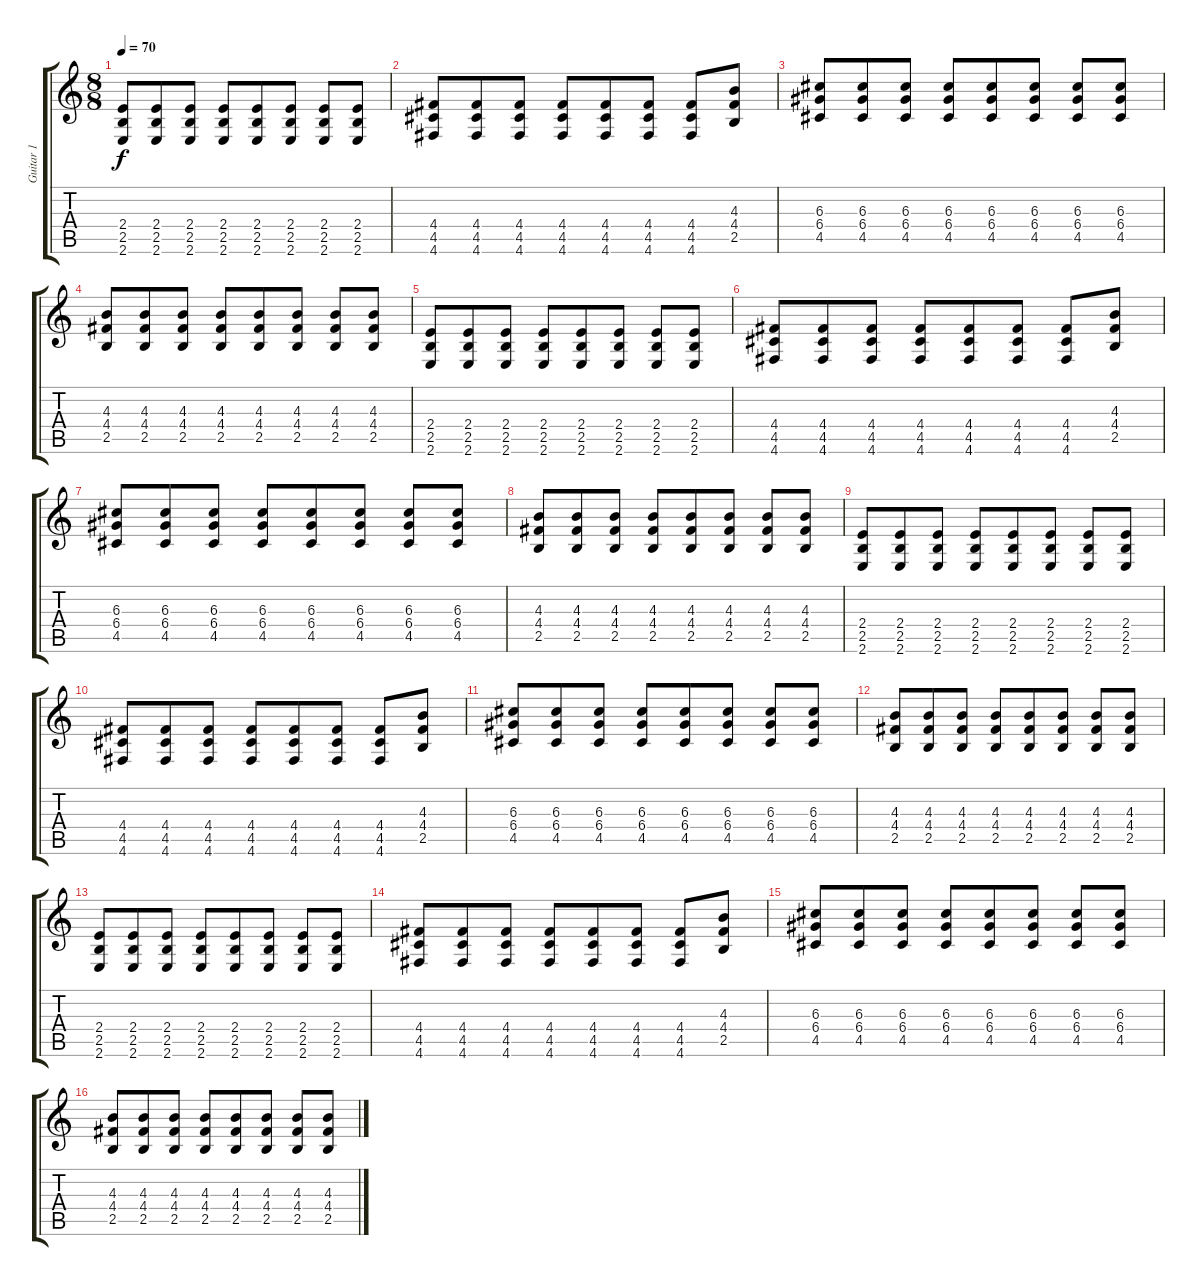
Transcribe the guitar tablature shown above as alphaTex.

\track ("Guitar 1" "Guitar 1") {instrument distortionguitar}
\staff {score tabs}
\tuning (E4 B3 G3 D3 A2 D2) {hide}
\ts (8 8)
\tempo 70
\clef g2
\ks c
(2.4 2.5 2.6).8{dy f} (2.4 2.5 2.6).8 (2.4 2.5 2.6).8 (2.4 2.5 2.6).8 (2.4 2.5 2.6).8 (2.4 2.5 2.6).8 (2.4 2.5 2.6).8 (2.4 2.5 2.6).8 |
(4.4 4.5 4.6).8 (4.4 4.5 4.6).8 (4.4 4.5 4.6).8 (4.4 4.5 4.6).8 (4.4 4.5 4.6).8 (4.4 4.5 4.6).8 (4.4 4.5 4.6).8 (4.3 4.4 2.5).8 |
(6.3 6.4 4.5).8 (6.3 6.4 4.5).8 (6.3 6.4 4.5).8 (6.3 6.4 4.5).8 (6.3 6.4 4.5).8 (6.3 6.4 4.5).8 (6.3 6.4 4.5).8 (6.3 6.4 4.5).8 |
(4.3 4.4 2.5).8 (4.3 4.4 2.5).8 (4.3 4.4 2.5).8 (4.3 4.4 2.5).8 (4.3 4.4 2.5).8 (4.3 4.4 2.5).8 (4.3 4.4 2.5).8 (4.3 4.4 2.5).8 |
(2.4 2.5 2.6).8 (2.4 2.5 2.6).8 (2.4 2.5 2.6).8 (2.4 2.5 2.6).8 (2.4 2.5 2.6).8 (2.4 2.5 2.6).8 (2.4 2.5 2.6).8 (2.4 2.5 2.6).8 |
(4.4 4.5 4.6).8 (4.4 4.5 4.6).8 (4.4 4.5 4.6).8 (4.4 4.5 4.6).8 (4.4 4.5 4.6).8 (4.4 4.5 4.6).8 (4.4 4.5 4.6).8 (4.3 4.4 2.5).8 |
(6.3 6.4 4.5).8 (6.3 6.4 4.5).8 (6.3 6.4 4.5).8 (6.3 6.4 4.5).8 (6.3 6.4 4.5).8 (6.3 6.4 4.5).8 (6.3 6.4 4.5).8 (6.3 6.4 4.5).8 |
(4.3 4.4 2.5).8 (4.3 4.4 2.5).8 (4.3 4.4 2.5).8 (4.3 4.4 2.5).8 (4.3 4.4 2.5).8 (4.3 4.4 2.5).8 (4.3 4.4 2.5).8 (4.3 4.4 2.5).8 |
(2.4 2.5 2.6).8 (2.4 2.5 2.6).8 (2.4 2.5 2.6).8 (2.4 2.5 2.6).8 (2.4 2.5 2.6).8 (2.4 2.5 2.6).8 (2.4 2.5 2.6).8 (2.4 2.5 2.6).8 |
(4.4 4.5 4.6).8 (4.4 4.5 4.6).8 (4.4 4.5 4.6).8 (4.4 4.5 4.6).8 (4.4 4.5 4.6).8 (4.4 4.5 4.6).8 (4.4 4.5 4.6).8 (4.3 4.4 2.5).8 |
(6.3 6.4 4.5).8 (6.3 6.4 4.5).8 (6.3 6.4 4.5).8 (6.3 6.4 4.5).8 (6.3 6.4 4.5).8 (6.3 6.4 4.5).8 (6.3 6.4 4.5).8 (6.3 6.4 4.5).8 |
(4.3 4.4 2.5).8 (4.3 4.4 2.5).8 (4.3 4.4 2.5).8 (4.3 4.4 2.5).8 (4.3 4.4 2.5).8 (4.3 4.4 2.5).8 (4.3 4.4 2.5).8 (4.3 4.4 2.5).8 |
(2.4 2.5 2.6).8 (2.4 2.5 2.6).8 (2.4 2.5 2.6).8 (2.4 2.5 2.6).8 (2.4 2.5 2.6).8 (2.4 2.5 2.6).8 (2.4 2.5 2.6).8 (2.4 2.5 2.6).8 |
(4.4 4.5 4.6).8 (4.4 4.5 4.6).8 (4.4 4.5 4.6).8 (4.4 4.5 4.6).8 (4.4 4.5 4.6).8 (4.4 4.5 4.6).8 (4.4 4.5 4.6).8 (4.3 4.4 2.5).8 |
(6.3 6.4 4.5).8 (6.3 6.4 4.5).8 (6.3 6.4 4.5).8 (6.3 6.4 4.5).8 (6.3 6.4 4.5).8 (6.3 6.4 4.5).8 (6.3 6.4 4.5).8 (6.3 6.4 4.5).8 |
(4.3 4.4 2.5).8 (4.3 4.4 2.5).8 (4.3 4.4 2.5).8 (4.3 4.4 2.5).8 (4.3 4.4 2.5).8 (4.3 4.4 2.5).8 (4.3 4.4 2.5).8 (4.3 4.4 2.5).8
